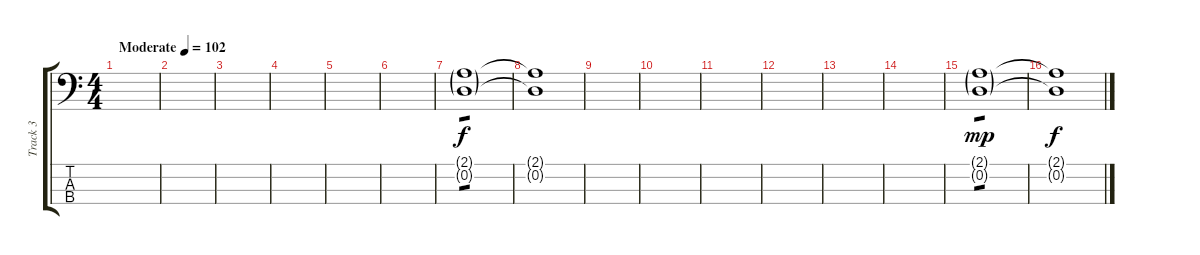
\track ("Track 3" "Track 3") {instrument acousticguitarsteel}
\staff {score tabs}
\tuning (G2 D2 A1 E1) {hide}
\ts (4 4)
\tempo (102 "Moderate")
\clef f4
\ks c
|
|
|
|
|
|
(2.1{g} 0.2{g}).1{tp 1} |
(2.1{t} 0.2{t}).1{dy f} |
|
|
|
|
|
|
(2.1{g} 0.2{g}).1{tp 1 dy mp} |
(2.1{t} 0.2{t}).1{dy f}
